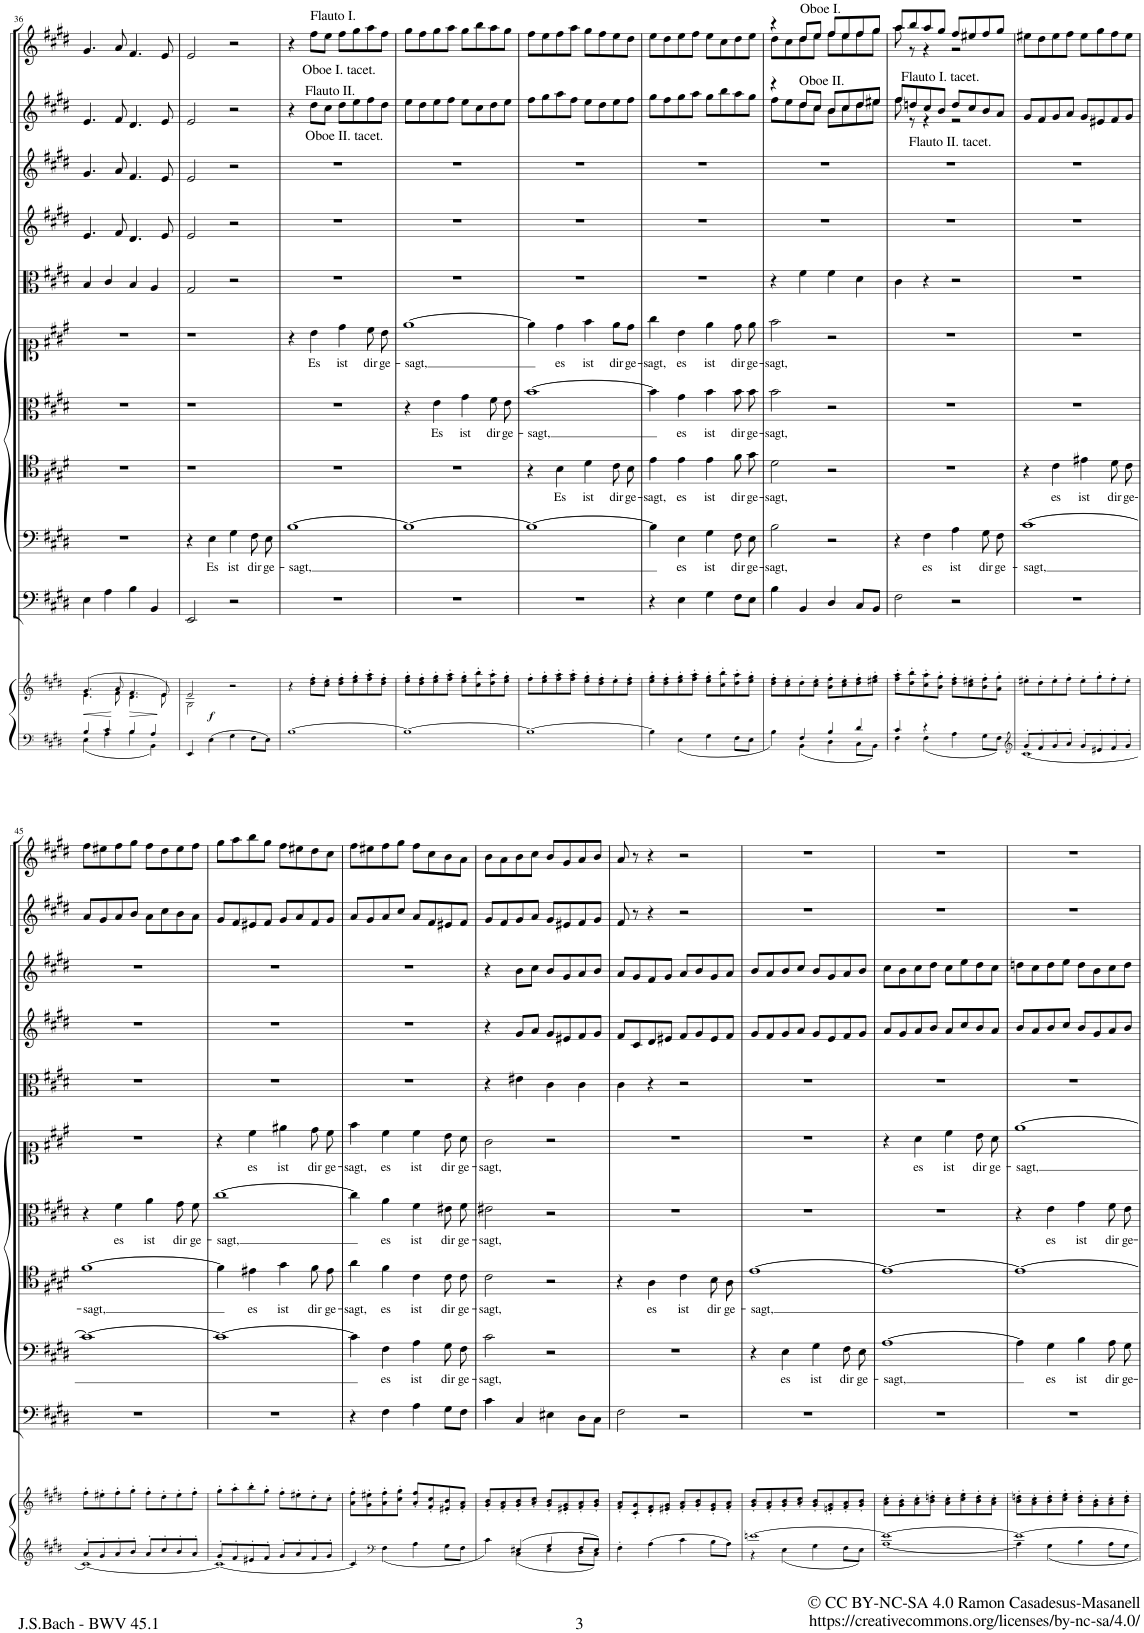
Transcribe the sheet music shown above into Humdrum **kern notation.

**kern	**kern	**dynam	**kern	**kern	**text	**kern	**text	**kern	**text	**kern	**text	**kern	**kern	**kern	**kern	**kern
*part11	*part11	*part11	*part10	*part9	*part9	*part8	*part8	*part7	*part7	*part6	*part6	*part5	*part4	*part3	*part2	*part1
*staff12	*staff11	*staff11/12	*staff10	*staff9	*staff9	*staff8	*staff8	*staff7	*staff7	*staff6	*staff6	*staff5	*staff4	*staff3	*staff2	*staff1
*I"Piano reduction	*	*	*I"Continuo	*I"Basso	*	*I"Tenore	*	*I"Alto	*	*I"Soprano	*	*I"Viola	*I"Violino II	*I"Violino I	*I"Flauto traverso II Oboe II	*I"Flauto traverso I Oboe I
*I'Pno	*	*	*	*	*	*	*	*	*	*	*	*	*	*	*I'Ob	*I'Ob
!!LO:PB:g=z
*clefF4	*clefG2	*	*clefF4	*clefF4	*	*clefC4	*	*clefC3	*	*clefC1	*	*clefC3	*clefG2	*clefG2	*clefG2	*clefG2
*k[f#c#g#d#]	*k[f#c#g#d#]	*	*k[f#c#g#d#]	*k[f#c#g#d#]	*	*k[f#c#g#d#]	*	*k[f#c#g#d#]	*	*k[f#c#g#d#]	*	*k[f#c#g#d#]	*k[f#c#g#d#]	*k[f#c#g#d#]	*k[f#c#g#d#]	*k[f#c#g#d#]
*M2/2	*M2/2	*	*M2/2	*M2/2	*	*M2/2	*	*M2/2	*	*M2/2	*	*M2/2	*M2/2	*M2/2	*M2/2	*M2/2
*met(c|)	*met(c|)	*	*met(c|)	*met(c|)	*	*met(c|)	*	*met(c|)	*	*met(c|)	*	*met(c|)	*met(c|)	*met(c|)	*met(c|)	*met(c|)
=36	=36	=36	=36	=36	=36	=36	=36	=36	=36	=36	=36	=36	=36	=36	=36	=36
*^	*	*	*	*	*	*	*	*	*	*	*	*	*	*	*	*
!	!	!	!LO:HP:b	!	!	!	!	!	!	!	!	!	!	!	!	!	!
*	*	*^	*	*	*	*	*	*	*	*	*	*	*	*	*	*	*
4B/	4E\	(4.g#/	4.e\	<	4E\	1r	.	1r	.	1r	.	1r	.	4B/	4.e/	4.g#/	4.e/	4.g#/
4c#/	4A\	.	.	.	4A\	.	.	.	.	.	.	.	.	4c#/	.	.	.	.
.	.	8a/	8f#\	.	.	.	.	.	.	.	.	.	.	.	8f#/	8a/	8f#/	8a/
4B/	4B\	4.f#/	4.d#\	.	4B\	.	.	.	.	.	.	.	.	4B/	4.d#/	4.f#/	4.d#/	4.f#/
4A/	4BB\	.	.	.	4BB/	.	.	.	.	.	.	.	.	4A/	.	.	.	.
.	.	8e/)	8e\	[	.	.	.	.	.	.	.	.	.	.	8e/	8e/	8e/	8e/
*v	*v	*	*	*	*	*	*	*	*	*	*	*	*	*	*	*	*	*
=37	=37	=37	=37	=37	=37	=37	=37	=37	=37	=37	=37	=37	=37	=37	=37	=37	=37
*	*	*^	*	*	*	*	*	*	*	*	*	*	*	*	*	*	*
4EE/	2e/	2G#\	4ryy	.	2EE/	4r	.	1r	.	1r	.	1r	.	2G#/	2e/	2e/	2e/	2e/
!	!	!	!	!LO:DY:b	!	!	!LO:LY:b	!	!	!	!	!	!	!	!	!	!	!
4E\	.	.	2.ryy	f	.	4E\	Es	.	.	.	.	.	.	.	.	.	.	.
!	!	!	!	!	!	!	!LO:LY:b	!	!	!	!	!	!	!	!	!	!	!
4G#\	2r	2ryy	.	.	2r	4G#\	ist	.	.	.	.	.	.	2r	2r	2r	2r	2r
!	!	!	!	!	!	!	!LO:LY:b	!	!	!	!	!	!	!	!	!	!	!
8F#\L	.	.	.	.	.	8F#\L	dir	.	.	.	.	.	.	.	.	.	.	.
!	!	!	!	!	!	!	!LO:LY:b	!	!	!	!	!	!	!	!	!	!	!
8E\J	.	.	.	.	.	8E\J	ge-	.	.	.	.	.	.	.	.	.	.	.
=38	=38	=38	=38	=38	=38	=38	=38	=38	=38	=38	=38	=38	=38	=38	=38	=38	=38	=38
!	!	!	!	!	!	!	!LO:LY:b	!	!	!	!	!	!	!	!	!	!	!
*	*v	*v	*v	*	*	*	*	*	*	*	*	*	*	*	*	*	*	*
[1B	4r	.	1r	[1B	-sagt,	1r	.	1r	.	4r	.	1r	1r	1r	4r	4r
!	!	!	!	!	!	!	!	!	!	!	!	!	!	!	!	!LO:TX:a:t=Flauto I.
!	!	!	!	!	!	!	!	!	!	!	!	!	!	!	!LO:TX:b:t=Oboe II. tacet.	!
!	!	!	!	!	!	!	!	!	!	!	!	!	!	!	!LO:TX:a:t=Flauto II.	!
!	!	!	!	!	!	!	!	!	!	!	!LO:LY:b	!	!	!	!	!
.	8dd#\' 8ff#\'L	.	.	.	.	.	.	.	.	4b\	Es	.	.	.	8dd#\L	8ff#\L
!	!	!	!	!	!	!	!	!	!	!	!	!	!	!	!	!LO:TX:b:t=Oboe I. tacet.
.	8cc#\' 8ee\'J	.	.	.	.	.	.	.	.	.	.	.	.	.	8cc#\J	8ee\J
!	!	!	!	!	!	!	!	!	!	!	!LO:LY:b	!	!	!	!	!
.	8dd#\' 8ff#\'L	.	.	.	.	.	.	.	.	4dd#\	ist	.	.	.	8dd#\L	8ff#\L
.	8ee\' 8gg#\'	.	.	.	.	.	.	.	.	.	.	.	.	.	8ee\	8gg#\
!	!	!	!	!	!	!	!	!	!	!	!LO:LY:b	!	!	!	!	!
.	8ff#\' 8aa\'	.	.	.	.	.	.	.	.	8cc#\	dir	.	.	.	8ff#\	8aa\
!	!	!	!	!	!	!	!	!	!	!	!LO:LY:b	!	!	!	!	!
.	8dd#\' 8ff#\'J	.	.	.	.	.	.	.	.	8b\	ge-	.	.	.	8dd#\J	8ff#\J
=39	=39	=39	=39	=39	=39	=39	=39	=39	=39	=39	=39	=39	=39	=39	=39	=39
!	!	!	!	!	!	!	!	!	!	!	!LO:LY:b	!	!	!	!	!
1B_	8ee\' 8gg#\'L	.	1r	1B_	.	1r	.	4r	.	[1ee	sagt,	1r	1r	1r	8ee\L	8gg#\L
.	8dd#\' 8ff#\'	.	.	.	.	.	.	.	.	.	.	.	.	.	8dd#\	8ff#\
!	!	!	!	!	!	!	!	!	!LO:LY:b	!	!	!	!	!	!	!
.	8ee\' 8gg#\'	.	.	.	.	.	.	4e\	Es	.	.	.	.	.	8ee\	8gg#\
.	8ff#\' 8aa\'J	.	.	.	.	.	.	.	.	.	.	.	.	.	8ff#\J	8aa\J
!	!	!	!	!	!	!	!	!	!LO:LY:b	!	!	!	!	!	!	!
.	8ee\' 8gg#\'L	.	.	.	.	.	.	4g#\	ist	.	.	.	.	.	8ee\L	8gg#\L
.	8cc#\' 8bb\'	.	.	.	.	.	.	.	.	.	.	.	.	.	8cc#\	8bb\
!	!	!	!	!	!	!	!	!	!LO:LY:b	!	!	!	!	!	!	!
.	8dd#\' 8aa\'	.	.	.	.	.	.	8f#\L	dir	.	.	.	.	.	8dd#\	8aa\
!	!	!	!	!	!	!	!	!	!LO:LY:b	!	!	!	!	!	!	!
.	8ee\' 8gg#\'J	.	.	.	.	.	.	8e\J	ge-	.	.	.	.	.	8ee\J	8gg#\J
=40	=40	=40	=40	=40	=40	=40	=40	=40	=40	=40	=40	=40	=40	=40	=40	=40
!	!	!	!	!	!	!	!	!	!LO:LY:b	!	!	!	!	!	!	!
1B_	8ff#'\L	.	1r	1B_	.	4r	.	[1b	-sagt,	4ee\]	.	1r	1r	1r	8ff#\L	8ff#\L
.	8ee\' 8gg#\'	.	.	.	.	.	.	.	.	.	.	.	.	.	8gg#\	8ee\
!	!	!	!	!	!	!	!LO:LY:b	!	!	!	!LO:LY:b	!	!	!	!	!
.	8ff#\' 8aa\'	.	.	.	.	4B\	Es	.	.	4dd#\	es	.	.	.	8aa\	8ff#\
.	8ff#\' 8aa\'J	.	.	.	.	.	.	.	.	.	.	.	.	.	8ff#\J	8aa\J
!	!	!	!	!	!	!	!LO:LY:b	!	!	!	!LO:LY:b	!	!	!	!	!
.	8ee\' 8gg#\'L	.	.	.	.	4d#\	ist	.	.	4ff#\	ist	.	.	.	8ee\L	8gg#\L
.	8dd#\' 8ff#\'	.	.	.	.	.	.	.	.	.	.	.	.	.	8dd#\	8ff#\
!	!	!	!	!	!	!	!LO:LY:b	!	!	!	!LO:LY:b	!	!	!	!	!
.	8ee'\	.	.	.	.	8c#\L	dir	.	.	8ee\L	dir	.	.	.	8ee\	8ee\
!	!	!	!	!	!	!	!LO:LY:b	!	!	!	!LO:LY:b	!	!	!	!	!
.	8dd#\' 8ff#\'J	.	.	.	.	8B\J	ge-	.	.	8dd#\J	ge-	.	.	.	8ff#\J	8dd#\J
=41	=41	=41	=41	=41	=41	=41	=41	=41	=41	=41	=41	=41	=41	=41	=41	=41
!	!	!	!	!	!	!	!LO:LY:b	!	!	!	!LO:LY:b	!	!	!	!	!
4B\]	8ee\' 8gg#\'L	.	4r	4B\]	.	4e\	sagt,	4b\]	.	4gg#\	sagt,	1r	1r	1r	8gg#\L	8ee\L
.	8dd#\' 8ff#\'	.	.	.	.	.	.	.	.	.	.	.	.	.	8ff#\	8dd#\
!	!	!	!	!	!LO:LY:b	!	!LO:LY:b	!	!LO:LY:b	!	!LO:LY:b	!	!	!	!	!
4E\	8ee\' 8gg#\'	.	4E\	4E\	es	4e\	es	4g#\	es	4b\	es	.	.	.	8gg#\	8ee\
.	8ff#\' 8aa\'J	.	.	.	.	.	.	.	.	.	.	.	.	.	8aa\J	8ff#\J
!	!	!	!	!	!LO:LY:b	!	!LO:LY:b	!	!LO:LY:b	!	!LO:LY:b	!	!	!	!	!
4G#\	8ee\' 8gg#\'L	.	4G#\	4G#\	ist	4e\	ist	4b\	ist	4ee\	ist	.	.	.	8gg#\L	8ee\L
.	8cc#\' 8bb\'	.	.	.	.	.	.	.	.	.	.	.	.	.	8bb\	8cc#\
!	!	!	!	!	!LO:LY:b	!	!LO:LY:b	!	!LO:LY:b	!	!LO:LY:b	!	!	!	!	!
8F#\L	8dd#\' 8aa\'	.	8F#\L	8F#\L	dir	8f#\L	dir	8b\L	dir	8dd#\	dir	.	.	.	8aa\	8dd#\
!	!	!	!	!	!LO:LY:b	!	!LO:LY:b	!	!LO:LY:b	!	!LO:LY:b	!	!	!	!	!
8E\J	8ee\' 8gg#\'J	.	8E\J	8E\J	ge-	8g#\J	ge-	8b\J	ge-	8ee\	ge-	.	.	.	8gg#\J	8ee\J
=42	=42	=42	=42	=42	=42	=42	=42	=42	=42	=42	=42	=42	=42	=42	=42	=42
*^	*	*	*	*	*	*	*	*	*	*	*	*	*	*	*	*
!	!	!	!	!	!	!LO:LY:b	!	!LO:LY:b	!	!LO:LY:b	!	!LO:LY:b	!	!	!	!	!
*	*	*	*	*	*	*	*	*	*	*	*	*	*	*	*	*^	*^
4ryy	4B\	8dd#\' 8ff#\'L	.	4B\	2B\	sagt,	2d#\	sagt,	2b\	sagt,	2ff#\	sagt,	4r	1r	1r	4r	8ff#\L	4r	8dd#\L
.	.	8cc#\' 8ee\'	.	.	.	.	.	.	.	.	.	.	.	.	.	.	8ee\	.	8cc#\
!	!	!	!	!	!	!	!	!	!	!	!	!	!	!	!	!	!	!LO:TX:a:t=Oboe I.	!
!	!	!	!	!	!	!	!	!	!	!	!	!	!	!	!	!LO:TX:a:t=Oboe II.	!	!	!
4F#/	4BB\	8dd#'\	.	4BB/	.	.	.	.	.	.	.	.	4f#\	.	.	8dd#/L	8dd#\	8dd#/L	8dd#\
.	.	8cc#\' 8ee\'J	.	.	.	.	.	.	.	.	.	.	.	.	.	8cc#/J	8cc#\J	8ee/J	8ee\J
4B/	4D#\	8b\' 8ff#\'L	.	4D#/	2r	.	2r	.	2r	.	2r	.	4f#\	.	.	8b/L	8b\L	8ff#/L	8ff#\L
.	.	8cc#\' 8ee\'	.	.	.	.	.	.	.	.	.	.	.	.	.	8cc#/	8cc#\	8ee/	8ee\
4d#/	8C#\L	8dd#\' 8ff#\'	.	8C#/L	.	.	.	.	.	.	.	.	4d#\	.	.	8dd#/	8dd#\	8ff#/	8ff#\
.	8BB\J	8ee#X\' 8gg#\'J	.	8BB/J	.	.	.	.	.	.	.	.	.	.	.	8ee#X/J	8ee#\J	8gg#/J	8gg#\J
=43	=43	=43	=43	=43	=43	=43	=43	=43	=43	=43	=43	=43	=43	=43	=43	=43	=43	=43	=43
4c#/	4F#\	8ff#\' 8aa\'L	.	2F#\	4r	.	1r	.	1r	.	1r	.	4c#\	1r	1r	8ff#/L	8ff#\	8aa/L	8aa\
!	!	!	!	!	!	!	!	!	!	!	!	!	!	!	!	!LO:TX:b:t=Flauto II. tacet.	!	!	!
.	.	8dd#\' 8bb\'	.	.	.	.	.	.	.	.	.	.	.	.	.	8ddn/	8r	8bb/	8r
!	!	!	!	!	!	!	!	!	!	!	!	!	!	!	!	!	!	!LO:TX:b:t=Flauto I. tacet.	!
!	!	!	!	!	!	!LO:LY:b	!	!	!	!	!	!	!	!	!	!	!	!	!
4r	4F#\	8cc#\' 8aa\'	.	.	4F#\	es	.	.	.	.	.	.	4r	.	.	8cc#/	4r	8aa/	4r
.	.	8b\' 8gg#\'J	.	.	.	.	.	.	.	.	.	.	.	.	.	8b/J	.	8gg#/J	.
!	!	!	!	!	!	!LO:LY:b	!	!	!	!	!	!	!	!	!	!	!	!	!
2ryy	4A\	8dd#\' 8ff#\'L	.	2r	4A\	ist	.	.	.	.	.	.	2r	.	.	8dd/L	2r	8ff#/L	2r
.	.	8cc#\' 8ee#X\'	.	.	.	.	.	.	.	.	.	.	.	.	.	8cc#/	.	8ee#X/	.
!	!	!	!	!	!	!LO:LY:b	!	!	!	!	!	!	!	!	!	!	!	!	!
.	8G#\L	8b\' 8ff#\'	.	.	8G#\L	dir	.	.	.	.	.	.	.	.	.	8b/	.	8ff#/	.
!	!	!	!	!	!	!LO:LY:b	!	!	!	!	!	!	!	!	!	!	!	!	!
.	8F#\J	8a\' 8gg#\'J	.	.	8F#\J	ge-	.	.	.	.	.	.	.	.	.	8a/J	.	8gg#/J	.
*	*	*	*	*	*	*	*	*	*	*	*	*	*	*	*	*v	*v	*	*
*	*	*	*	*	*	*	*	*	*	*	*	*	*	*	*	*	*v	*v
=44	=44	=44	=44	=44	=44	=44	=44	=44	=44	=44	=44	=44	=44	=44	=44	=44	=44
*clefG2	*	*	*	*	*	*	*	*	*	*	*	*	*	*	*	*	*
!	!	!	!	!	!	!LO:LY:b	!	!	!	!	!	!	!	!	!	!	!
8g#'/L	[1c#	8ee#X'\L	.	1r	[1c#	sagt,	4r	.	1r	.	1r	.	1r	1r	1r	8g#/L	8ee#X\L
8f#'/	.	8dd#'\	.	.	.	.	.	.	.	.	.	.	.	.	.	8f#/	8dd#\
!	!	!	!	!	!	!	!	!LO:LY:b	!	!	!	!	!	!	!	!	!
8g#'/	.	8ee#'\	.	.	.	.	4c#\	es	.	.	.	.	.	.	.	8g#/	8ee#\
8a'/J	.	8ff#'\J	.	.	.	.	.	.	.	.	.	.	.	.	.	8a/J	8ff#\J
!	!	!	!	!	!	!	!	!LO:LY:b	!	!	!	!	!	!	!	!	!
8g#'/L	.	8ee#'\L	.	.	.	.	4e#X\	ist	.	.	.	.	.	.	.	8g#/L	8ee#\L
8e#X'/	.	8gg#'\	.	.	.	.	.	.	.	.	.	.	.	.	.	8e#X/	8gg#\
!	!	!	!	!	!	!	!	!LO:LY:b	!	!	!	!	!	!	!	!	!
8f#'/	.	8ff#'\	.	.	.	.	8d#\L	dir	.	.	.	.	.	.	.	8f#/	8ff#\
!	!	!	!	!	!	!	!	!LO:LY:b	!	!	!	!	!	!	!	!	!
8g#'/J	.	8ee#'\J	.	.	.	.	8c#\J	ge-	.	.	.	.	.	.	.	8g#/J	8ee#\J
!!LO:LB:g=z
=45	=45	=45	=45	=45	=45	=45	=45	=45	=45	=45	=45	=45	=45	=45	=45	=45	=45
!	!	!	!	!	!	!	!	!LO:LY:b	!	!	!	!	!	!	!	!	!
8a'/L	1c#_	8ff#'\L	.	1r	1c#_	.	[1f#	sagt,	4r	.	1r	.	1r	1r	1r	8a/L	8ff#\L
8g#'/	.	8ee#X'\	.	.	.	.	.	.	.	.	.	.	.	.	.	8g#/	8ee#X\
!	!	!	!	!	!	!	!	!	!	!LO:LY:b	!	!	!	!	!	!	!
8a'/	.	8ff#'\	.	.	.	.	.	.	4f#\	es	.	.	.	.	.	8a/	8ff#\
8b'/J	.	8gg#'\J	.	.	.	.	.	.	.	.	.	.	.	.	.	8b/J	8gg#\J
!	!	!	!	!	!	!	!	!	!	!LO:LY:b	!	!	!	!	!	!	!
8a'/L	.	8ff#'\L	.	.	.	.	.	.	4a\	ist	.	.	.	.	.	8a\L	8ff#\L
8cc#'/	.	8dd#'\	.	.	.	.	.	.	.	.	.	.	.	.	.	8cc#\	8dd#\
!	!	!	!	!	!	!	!	!	!	!LO:LY:b	!	!	!	!	!	!	!
8b'/	.	8ee#'\	.	.	.	.	.	.	8g#\L	dir	.	.	.	.	.	8b\	8ee#\
!	!	!	!	!	!	!	!	!	!	!LO:LY:b	!	!	!	!	!	!	!
8a'/J	.	8ff#'\J	.	.	.	.	.	.	8f#\J	ge-	.	.	.	.	.	8a\J	8ff#\J
=46	=46	=46	=46	=46	=46	=46	=46	=46	=46	=46	=46	=46	=46	=46	=46	=46	=46
!	!	!	!	!	!	!	!	!	!	!LO:LY:b	!	!	!	!	!	!	!
8g#'/L	1c#_	8gg#'\L	.	1r	1c#_	.	4f#\]	.	[1cc#	-sagt,	4r	.	1r	1r	1r	8g#/L	8gg#\L
8f#'/	.	8aa'\	.	.	.	.	.	.	.	.	.	.	.	.	.	8f#/	8aa\
!	!	!	!	!	!	!	!	!LO:LY:b	!	!	!	!LO:LY:b	!	!	!	!	!
8e#X'/	.	8bb'\	.	.	.	.	4e#X\	es	.	.	4cc#\	es	.	.	.	8e#X/	8bb\
8f#'/J	.	8gg#'\J	.	.	.	.	.	.	.	.	.	.	.	.	.	8f#/J	8gg#\J
!	!	!	!	!	!	!	!	!LO:LY:b	!	!	!	!LO:LY:b	!	!	!	!	!
8g#'/L	.	8ff#'\L	.	.	.	.	4g#\	ist	.	.	4ee#X\	ist	.	.	.	8g#/L	8ff#\L
8a'/	.	8ee#X'\	.	.	.	.	.	.	.	.	.	.	.	.	.	8a/	8ee#X\
!	!	!	!	!	!	!	!	!LO:LY:b	!	!	!	!LO:LY:b	!	!	!	!	!
8f#'/	.	8dd#'\	.	.	.	.	8f#\L	dir	.	.	8dd#\	dir	.	.	.	8f#/	8dd#\
!	!	!	!	!	!	!	!	!LO:LY:b	!	!	!	!LO:LY:b	!	!	!	!	!
8g#'/J	.	8cc#'\J	.	.	.	.	8e#\J	ge-	.	.	8cc#\	ge-	.	.	.	8g#/J	8cc#\J
*v	*v	*	*	*	*	*	*	*	*	*	*	*	*	*	*	*	*
=47	=47	=47	=47	=47	=47	=47	=47	=47	=47	=47	=47	=47	=47	=47	=47	=47
!	!	!	!	!	!	!	!LO:LY:b	!	!	!	!LO:LY:b	!	!	!	!	!
4c#/]	8a\' 8ff#\'L	.	4r	4c#\]	.	4a\	sagt,	4cc#\]	.	4ff#\	-sagt,	1r	1r	1r	8a/L	8ff#\L
.	8g#\' 8ee#X\'	.	.	.	.	.	.	.	.	.	.	.	.	.	8g#/	8ee#X\
*clefF4	*	*	*	*	*	*	*	*	*	*	*	*	*	*	*	*
!	!	!	!	!	!LO:LY:b	!	!LO:LY:b	!	!LO:LY:b	!	!LO:LY:b	!	!	!	!	!
4F#\	8a\' 8ff#\'	.	4F#\	4F#\	es	4f#\	es	4a\	es	4cc#\	es	.	.	.	8a/	8ff#\
.	8cc#\' 8gg#\'J	.	.	.	.	.	.	.	.	.	.	.	.	.	8cc#/J	8gg#\J
!	!	!	!	!	!LO:LY:b	!	!LO:LY:b	!	!LO:LY:b	!	!LO:LY:b	!	!	!	!	!
4A\	8a/' 8ff#/'L	.	4A\	4A\	ist	4c#\	ist	4f#\	ist	4cc#\	ist	.	.	.	8a/L	8ff#\L
.	8f#/' 8cc#/'	.	.	.	.	.	.	.	.	.	.	.	.	.	8f#/	8cc#\
!	!	!	!	!	!LO:LY:b	!	!LO:LY:b	!	!LO:LY:b	!	!LO:LY:b	!	!	!	!	!
8G#\L	8e#X/' 8b/'	.	8G#\L	8G#\L	dir	8c#\L	dir	8e#X\L	dir	8b\	dir	.	.	.	8e#X/	8b\
!	!	!	!	!	!LO:LY:b	!	!LO:LY:b	!	!LO:LY:b	!	!LO:LY:b	!	!	!	!	!
8F#\J	8f#/' 8a/'J	.	8F#\J	8F#\J	ge-	8c#\J	ge-	8f#\J	ge-	8a\	ge-	.	.	.	8f#/J	8a\J
=48	=48	=48	=48	=48	=48	=48	=48	=48	=48	=48	=48	=48	=48	=48	=48	=48
*^	*	*	*	*	*	*	*	*	*	*	*	*	*	*	*	*
!	!	!	!	!	!	!LO:LY:b	!	!LO:LY:b	!	!LO:LY:b	!	!LO:LY:b	!	!	!	!	!
4ryy	4c#\	8g#/' 8b/'L	.	4c#\	2c#\	sagt,	2c#\	sagt,	2e#X\	sagt,	2g#\	sagt,	4r	4r	4r	8g#/L	8b\L
.	.	8f#/' 8a/'	.	.	.	.	.	.	.	.	.	.	.	.	.	8f#/	8a\
4E#X/	4C#\	8g#/' 8b/'	.	4C#/	.	.	.	.	.	.	.	.	4e#X\	8g#/L	8b\L	8g#/	8b\
.	.	8a/' 8cc#/'J	.	.	.	.	.	.	.	.	.	.	.	8a/J	8cc#\J	8a/J	8cc#\J
4G#/	4E#\	8g#/' 8b/'L	.	4E#X\	2r	.	2r	.	2r	.	2r	.	4c#\	8g#/L	8b/L	8g#/L	8b/L
.	.	8e#X/' 8g#/'	.	.	.	.	.	.	.	.	.	.	.	8e#X/	8g#/	8e#X/	8g#/
8F#/L	8D#\L	8f#/' 8a/'	.	8D#\L	.	.	.	.	.	.	.	.	4c#\	8f#/	8a/	8f#/	8a/
8E#/J	8C#\J	8g#/' 8b/'J	.	8C#\J	.	.	.	.	.	.	.	.	.	8g#/J	8b/J	8g#/J	8b/J
*v	*v	*	*	*	*	*	*	*	*	*	*	*	*	*	*	*	*
=49	=49	=49	=49	=49	=49	=49	=49	=49	=49	=49	=49	=49	=49	=49	=49	=49
4F#'\	8f#/' 8a/'L	.	2F#\	1r	.	4r	.	1r	.	1r	.	4c#\	8f#/L	8a/L	8f#/	8a/
.	8c#/' 8g#/'	.	.	.	.	.	.	.	.	.	.	.	8c#/	8g#/	8r	8r
!	!	!	!	!	!	!	!LO:LY:b	!	!	!	!	!	!	!	!	!
4A\	8d#/' 8f#/'	.	.	.	.	4A\	es	.	.	.	.	4r	8d#/	8f#/	4r	4r
.	8e#X/' 8g#/'J	.	.	.	.	.	.	.	.	.	.	.	8e#X/J	8g#/J	.	.
!	!	!	!	!	!	!	!LO:LY:b	!	!	!	!	!	!	!	!	!
4c#\	8f#/' 8a/'L	.	2r	.	.	4c#\	ist	.	.	.	.	2r	8f#/L	8a/L	2r	2r
.	8g#/' 8b/'	.	.	.	.	.	.	.	.	.	.	.	8g#/	8b/	.	.
!	!	!	!	!	!	!	!LO:LY:b	!	!	!	!	!	!	!	!	!
8B\L	8e#/' 8g#/'	.	.	.	.	8B\L	dir	.	.	.	.	.	8e#/	8g#/	.	.
!	!	!	!	!	!	!	!LO:LY:b	!	!	!	!	!	!	!	!	!
8A\J	8f#/' 8a/'J	.	.	.	.	8A\J	ge-	.	.	.	.	.	8f#/J	8a/J	.	.
=50	=50	=50	=50	=50	=50	=50	=50	=50	=50	=50	=50	=50	=50	=50	=50	=50
*^	*	*	*	*	*	*	*	*	*	*	*	*	*	*	*	*
!	!	!	!	!	!	!	!	!LO:LY:b	!	!	!	!	!	!	!	!	!
[1en	4r	8g#/' 8b/'L	.	1r	4r	.	[1e	sagt,	1r	.	1r	.	1r	8g#/L	8b/L	1r	1r
.	.	8f#/' 8a/'	.	.	.	.	.	.	.	.	.	.	.	8f#/	8a/	.	.
!	!	!	!	!	!	!LO:LY:b	!	!	!	!	!	!	!	!	!	!	!
.	4E\	8g#/' 8b/'	.	.	4E\	es	.	.	.	.	.	.	.	8g#/	8b/	.	.
.	.	8a/' 8cc#/'J	.	.	.	.	.	.	.	.	.	.	.	8a/J	8cc#/J	.	.
!	!	!	!	!	!	!LO:LY:b	!	!	!	!	!	!	!	!	!	!	!
.	4G#\	8g#/' 8b/'L	.	.	4G#\	ist	.	.	.	.	.	.	.	8g#/L	8b/L	.	.
.	.	8en/' 8g#/'	.	.	.	.	.	.	.	.	.	.	.	8e/	8g#/	.	.
!	!	!	!	!	!	!LO:LY:b	!	!	!	!	!	!	!	!	!	!	!
.	8F#\L	8f#/' 8a/'	.	.	8F#\L	dir	.	.	.	.	.	.	.	8f#/	8a/	.	.
!	!	!	!	!	!	!LO:LY:b	!	!	!	!	!	!	!	!	!	!	!
.	8E\J	8g#/' 8b/'J	.	.	8E\J	ge-	.	.	.	.	.	.	.	8g#/J	8b/J	.	.
=51	=51	=51	=51	=51	=51	=51	=51	=51	=51	=51	=51	=51	=51	=51	=51	=51	=51
!	!	!	!	!	!	!LO:LY:b	!	!	!	!	!	!	!	!	!	!	!
1e_	[1A	8a\' 8cc#\'L	.	1r	[1A	sagt,	1e_	.	1r	.	4r	.	1r	8a/L	8cc#\L	1r	1r
.	.	8g#\' 8b\'	.	.	.	.	.	.	.	.	.	.	.	8g#/	8b\	.	.
!	!	!	!	!	!	!	!	!	!	!	!	!LO:LY:b	!	!	!	!	!
.	.	8a\' 8cc#\'	.	.	.	.	.	.	.	.	4a\	es	.	8a/	8cc#\	.	.
.	.	8b\' 8ddn\'J	.	.	.	.	.	.	.	.	.	.	.	8b/J	8dd#\J	.	.
!	!	!	!	!	!	!	!	!	!	!	!	!LO:LY:b	!	!	!	!	!
.	.	8a\' 8cc#\'L	.	.	.	.	.	.	.	.	4cc#\	ist	.	8a/L	8cc#\L	.	.
.	.	8cc#\' 8ee\'	.	.	.	.	.	.	.	.	.	.	.	8cc#/	8ee\	.	.
!	!	!	!	!	!	!	!	!	!	!	!	!LO:LY:b	!	!	!	!	!
.	.	8b\' 8dd\'	.	.	.	.	.	.	.	.	8b\	dir	.	8b/	8dd#\	.	.
!	!	!	!	!	!	!	!	!	!	!	!	!LO:LY:b	!	!	!	!	!
.	.	8a\' 8cc#\'J	.	.	.	.	.	.	.	.	8a\	ge-	.	8a/J	8cc#\J	.	.
=52	=52	=52	=52	=52	=52	=52	=52	=52	=52	=52	=52	=52	=52	=52	=52	=52	=52
!	!	!	!	!	!	!	!	!	!	!	!	!LO:LY:b	!	!	!	!	!
1e_	4A\]	8b\' 8ddn\'L	.	1r	4A\]	.	1e_	.	4r	.	[1ee	sagt,	1r	8b/L	8ddn\L	1r	1r
.	.	8a\' 8cc#\'	.	.	.	.	.	.	.	.	.	.	.	8a/	8cc#\	.	.
!	!	!	!	!	!	!LO:LY:b	!	!	!	!LO:LY:b	!	!	!	!	!	!	!
.	4G#\	8b\' 8dd\'	.	.	4G#\	es	.	.	4e\	es	.	.	.	8b/	8dd\	.	.
.	.	8cc#\' 8ee\'J	.	.	.	.	.	.	.	.	.	.	.	8cc#/J	8ee\J	.	.
!	!	!	!	!	!	!LO:LY:b	!	!	!	!LO:LY:b	!	!	!	!	!	!	!
.	4B\	8b\' 8dd\'L	.	.	4B\	ist	.	.	4g#\	ist	.	.	.	8b/L	8dd\L	.	.
.	.	8g#\' 8b\'	.	.	.	.	.	.	.	.	.	.	.	8g#/	8b\	.	.
!	!	!	!	!	!	!LO:LY:b	!	!	!	!LO:LY:b	!	!	!	!	!	!	!
.	8A\L	8a\' 8cc#\'	.	.	8A\L	dir	.	.	8f#\L	dir	.	.	.	8a/	8cc#\	.	.
!	!	!	!	!	!	!LO:LY:b	!	!	!	!LO:LY:b	!	!	!	!	!	!	!
.	8G#\J	8b\' 8dd\'J	.	.	8G#\J	ge-	.	.	8e\J	ge-	.	.	.	8b/J	8dd\J	.	.
*v	*v	*	*	*	*	*	*	*	*	*	*	*	*	*	*	*	*
=	=	=	=	=	=	=	=	=	=	=	=	=	=	=	=	=
*-	*-	*-	*-	*-	*-	*-	*-	*-	*-	*-	*-	*-	*-	*-	*-	*-
